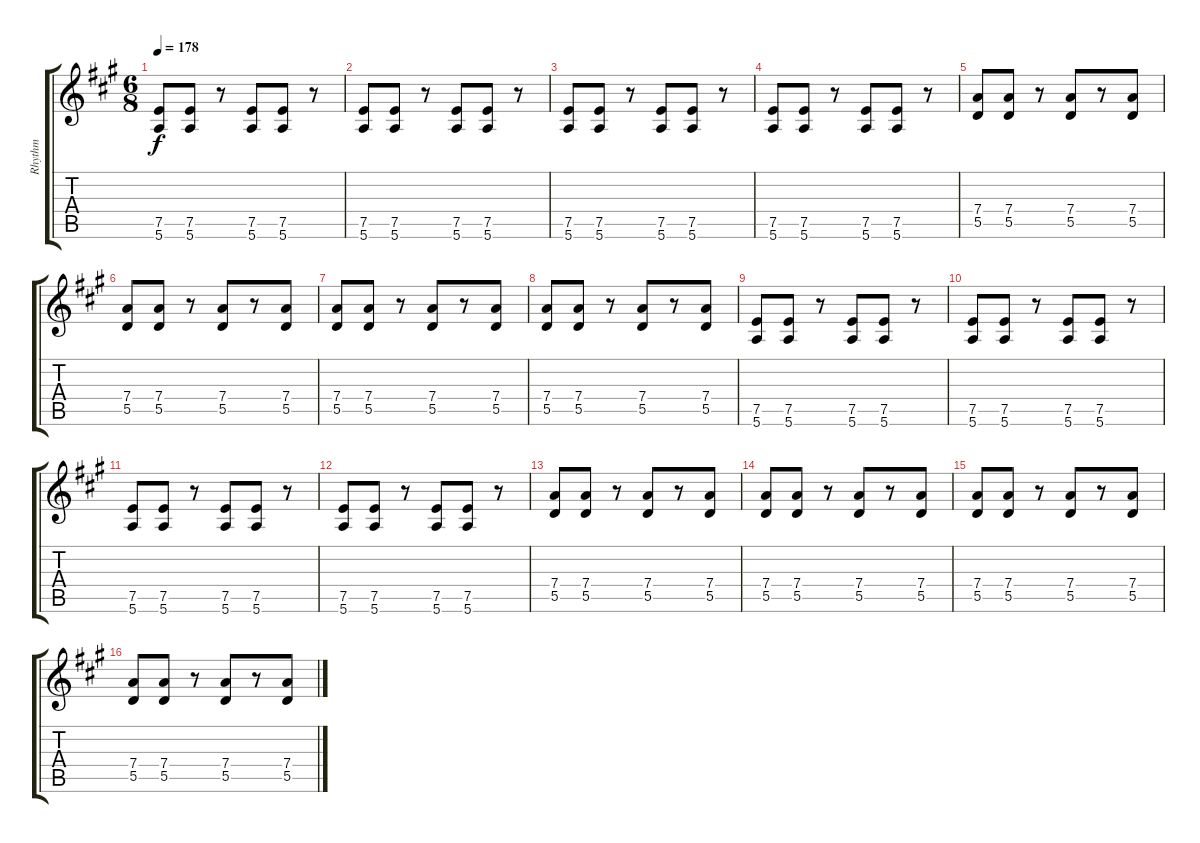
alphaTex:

\track ("Rhythm" "Rhythm") {instrument distortionguitar}
\staff {score tabs}
\tuning (E4 B3 G3 D3 A2 E2) {hide}
\ts (6 8)
\tempo 178
\clef g2
\ks a
(7.5 5.6).8{dy f} (7.5 5.6).8 r.8 (7.5 5.6).8 (7.5 5.6).8 r.8 |
(7.5 5.6).8 (7.5 5.6).8 r.8 (7.5 5.6).8 (7.5 5.6).8 r.8 |
(7.5 5.6).8 (7.5 5.6).8 r.8 (7.5 5.6).8 (7.5 5.6).8 r.8 |
(7.5 5.6).8 (7.5 5.6).8 r.8 (7.5 5.6).8 (7.5 5.6).8 r.8 |
(7.4 5.5).8 (7.4 5.5).8 r.8 (7.4 5.5).8 r.8 (7.4 5.5).8 |
(7.4 5.5).8 (7.4 5.5).8 r.8 (7.4 5.5).8 r.8 (7.4 5.5).8 |
(7.4 5.5).8 (7.4 5.5).8 r.8 (7.4 5.5).8 r.8 (7.4 5.5).8 |
(7.4 5.5).8 (7.4 5.5).8 r.8 (7.4 5.5).8 r.8 (7.4 5.5).8 |
(7.5 5.6).8 (7.5 5.6).8 r.8 (7.5 5.6).8 (7.5 5.6).8 r.8 |
(7.5 5.6).8 (7.5 5.6).8 r.8 (7.5 5.6).8 (7.5 5.6).8 r.8 |
(7.5 5.6).8 (7.5 5.6).8 r.8 (7.5 5.6).8 (7.5 5.6).8 r.8 |
(7.5 5.6).8 (7.5 5.6).8 r.8 (7.5 5.6).8 (7.5 5.6).8 r.8 |
(7.4 5.5).8 (7.4 5.5).8 r.8 (7.4 5.5).8 r.8 (7.4 5.5).8 |
(7.4 5.5).8 (7.4 5.5).8 r.8 (7.4 5.5).8 r.8 (7.4 5.5).8 |
(7.4 5.5).8 (7.4 5.5).8 r.8 (7.4 5.5).8 r.8 (7.4 5.5).8 |
(7.4 5.5).8 (7.4 5.5).8 r.8 (7.4 5.5).8 r.8 (7.4 5.5).8
